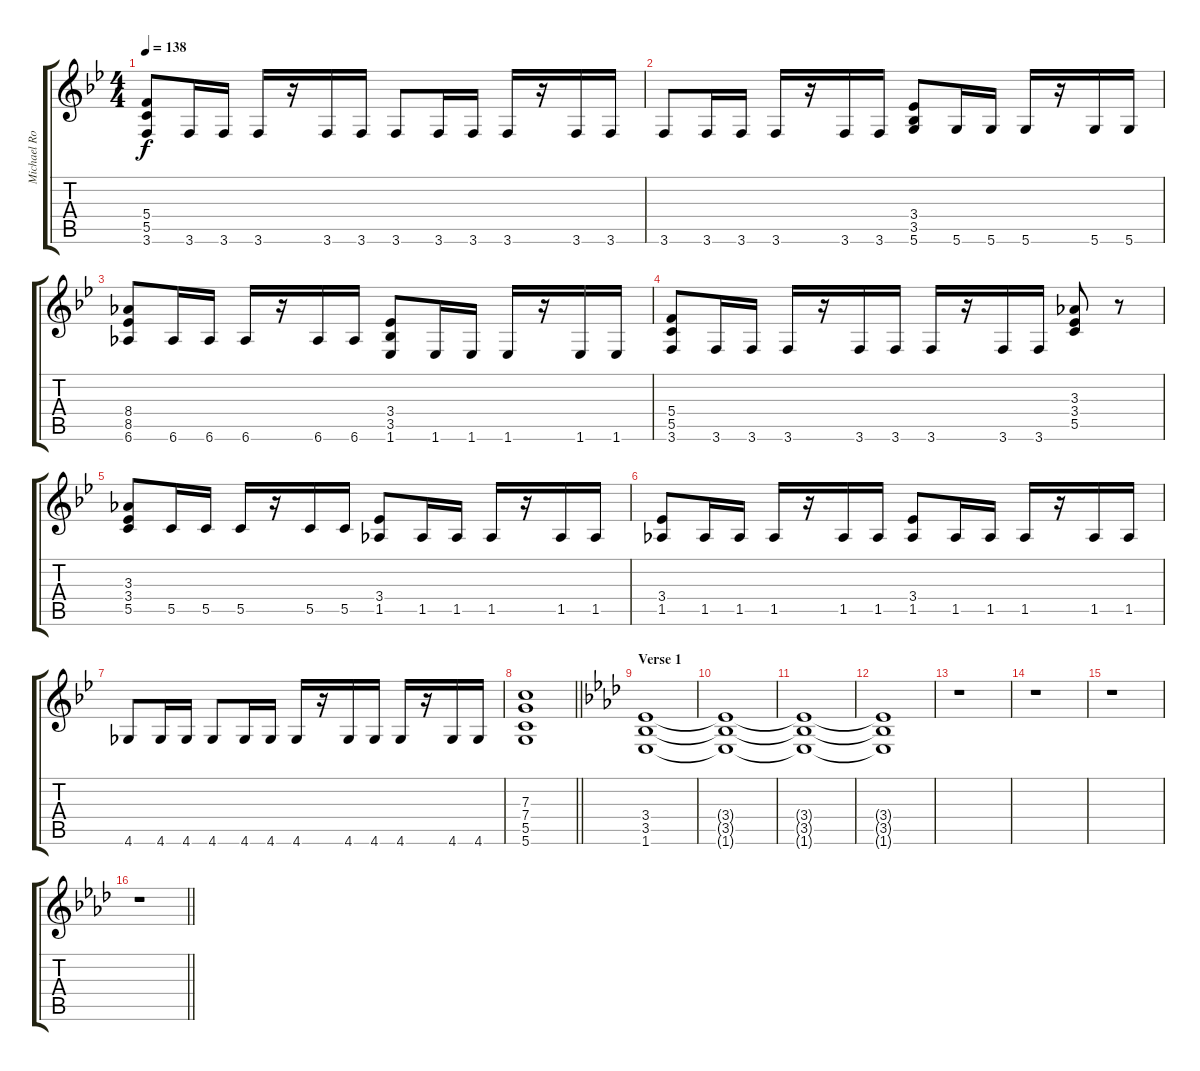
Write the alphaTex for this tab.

\track ("Michael Romeo (guitar)" "Michael Ro") {instrument distortionguitar}
\staff {score tabs}
\tuning (D4 A3 F3 C3 G2 D2) {hide}
\ts (4 4)
\tempo 138
\clef g2
\ks gminor
(5.4 5.5 3.6).8{dy f} 3.6.16 3.6.16 3.6.16 r.16 3.6.16 3.6.16 3.6.8 3.6.16 3.6.16 3.6.16 r.16 3.6.16 3.6.16 |
3.6.8 3.6.16 3.6.16 3.6.16 r.16 3.6.16 3.6.16 (3.4 3.5 5.6).8 5.6.16 5.6.16 5.6.16 r.16 5.6.16 5.6.16 |
(8.4 8.5 6.6).8 6.6.16 6.6.16 6.6.16 r.16 6.6.16 6.6.16 (3.4 3.5 1.6).8 1.6.16 1.6.16 1.6.16 r.16 1.6.16 1.6.16 |
(5.4 5.5 3.6).8 3.6.16 3.6.16 3.6.16 r.16 3.6.16 3.6.16 3.6.16 r.16 3.6.16 3.6.16 (3.3 3.4 5.5).8 r.8 |
(3.3 3.4 5.5).8 5.5.16 5.5.16 5.5.16 r.16 5.5.16 5.5.16 (3.4 1.5).8 1.5.16 1.5.16 1.5.16 r.16 1.5.16 1.5.16 |
(3.4 1.5).8 1.5.16 1.5.16 1.5.16 r.16 1.5.16 1.5.16 (3.4 1.5).8 1.5.16 1.5.16 1.5.16 r.16 1.5.16 1.5.16 |
4.6.8 4.6.16 4.6.16 4.6.8 4.6.16 4.6.16 4.6.16 r.16 4.6.16 4.6.16 4.6.16 r.16 4.6.16 4.6.16 |
\barLineRight lightlight
(7.3 7.4 5.5 5.6).1 |
\section ("" "Verse 1")
\ks ab
(3.4 3.5 1.6).1{volume 15 balance 8} |
(3.4{t} 3.5{t} 1.6{t}).1 |
(3.4{t} 3.5{t} 1.6{t}).1 |
(3.4{t} 3.5{t} 1.6{t}).1 |
r.1 |
r.1 |
r.1 |
\barLineRight lightlight
r.1
